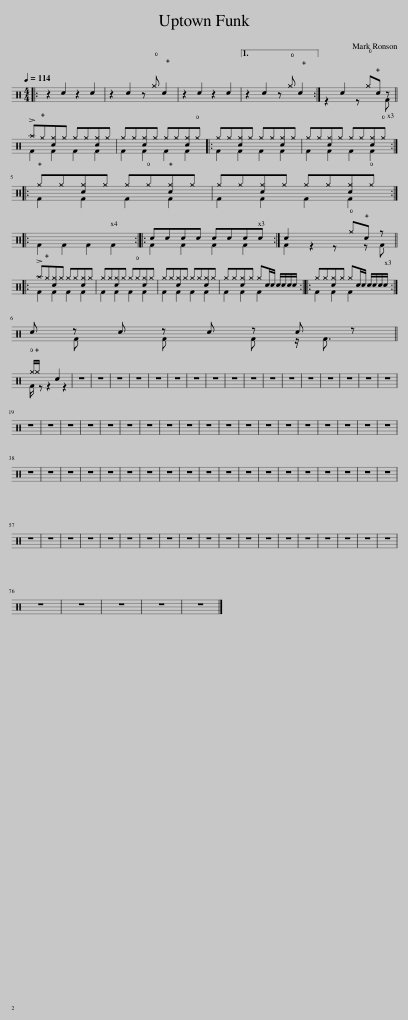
X:1
%%score ( 1 2 )
L:1/8
Q:1/4=114
M:4/4
I:linebreak $
K:C
V:1 perc
K:none
V:2 perc
K:none
V:1
|: z2 c2 z2 c2 | z2 c2 z !open!^g !plus!c2 | z2 c2 z2 c2 |1 z2 c2 z !open!^g !plus!c2 :| z2 c2 z !open!^g!plus!c z ||$ %5
 !>!^a!plus!^g[c^g]^g ^g^g[c^g]^g | ^g^g[c^g]^g ^g^g[c^g]!open!^g |: ^g^g[c^g]^g ^g^g[c^g]^g | ^g^g[c^g]^g ^g^g[c^g]!open!^g ::$ !plus!^g^g[c^g]^g ^g!open!^g!plus![c^g]^g | %10
 ^g^g[c^g]^g ^g^g[c^g]!open!^g ::$ F2 F2 F2 F2 :: cccc cccc :| F2 z2 z !open!^g!plus!c z |:$ !>!^a!plus!^g[c^g]^g ^g^g[c^g]^g | %15
 ^g^g[c^g]^g ^g!open!^g[c^g]^g | ^g^g[c^g]^g ^g^g[c^g]^g | ^g^g[c^g]^g ^gc/c/ c/c/c/c/ :: ^g^g[c^g]^g ^gc/c/ c/c/c/c/ :|$ c z c z c z c z ||$ %20
 !open!^g/!plus!^g/ z z2 c2 z2 | z8 | z8 | z8 | z8 | %25
 z8 | z8 | z8 | z8 | z8 | %30
 z8 | z8 | z8 | z8 | z8 | %35
 z8 | z8 | z8 |$ z8 | z8 | %40
 z8 | z8 | z8 | z8 | z8 | %45
 z8 | z8 | z8 | z8 | z8 | %50
 z8 | z8 | z8 | z8 | z8 | %55
 z8 | z8 |$ z8 | z8 | z8 | %60
 z8 | z8 | z8 | z8 | z8 | %65
 z8 | z8 | z8 | z8 | z8 | %70
 z8 | z8 | z8 | z8 | z8 | %75
 z8 |$ z8 | z8 | z8 | z8 | %80
 z8 | z8 | z8 | z8 | z8 | %85
 z8 | z8 | z8 | z8 | z8 | %90
 z8 | z8 | z8 | z8 | z8 |$ %95
 z8 | z8 | z8 | z8 | z8 |] %100
V:2
|: x8 | x8 | x8 |1 x8 :| x7 F ||$ %5
 F2 F2 F2 F2 | F2 F2 F2 F2 |: F2 F2 F2 F2 | F2 F2 F2 F2 ::$ F2 F2 F2 F2 | %10
 F2 F2 F2 F2 ::$ x8 :: F2 F2 F2 F2 :| c2 x4 z F |:$ F2 F2 F2 F2 | %15
 F2 F2 F2 F2 | F2 F2 F2 F2 | F2 F2 F2 x2 :: F2 F2 F2 x2 :|$ x F x F x F z/ F3/2 ||$ %20
 F/ x15/2 | x8 | x8 | x8 | x8 | %25
 x8 | x8 | x8 | x8 | x8 | %30
 x8 | x8 | x8 | x8 | x8 | %35
 x8 | x8 | x8 |$ x8 | x8 | %40
 x8 | x8 | x8 | x8 | x8 | %45
 x8 | x8 | x8 | x8 | x8 | %50
 x8 | x8 | x8 | x8 | x8 | %55
 x8 | x8 |$ x8 | x8 | x8 | %60
 x8 | x8 | x8 | x8 | x8 | %65
 x8 | x8 | x8 | x8 | x8 | %70
 x8 | x8 | x8 | x8 | x8 | %75
 x8 |$ x8 | x8 | x8 | x8 | %80
 x8 | x8 | x8 | x8 | x8 | %85
 x8 | x8 | x8 | x8 | x8 | %90
 x8 | x8 | x8 | x8 | x8 |$ %95
 x8 | x8 | x8 | x8 | x8 |] %100
